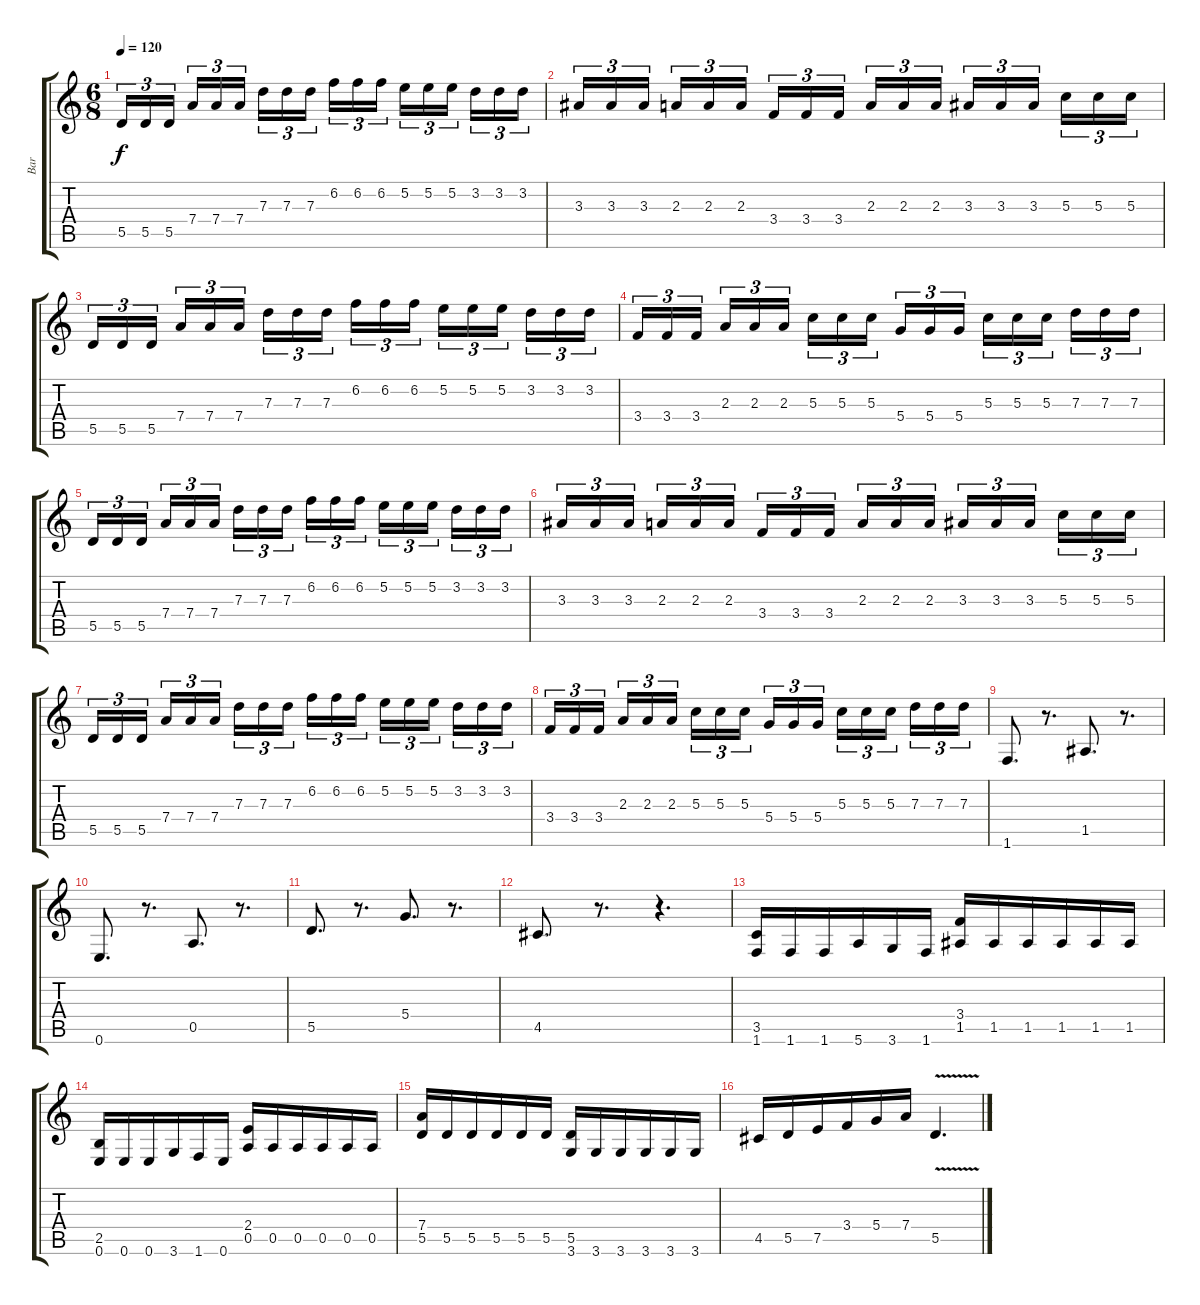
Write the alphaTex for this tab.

\track ("Bar" "Bar") {instrument distortionguitar}
\staff {score tabs}
\tuning (E4 B3 G3 D3 A2 E2) {hide}
\ts (6 8)
\tempo 120
\clef g2
\ks c
5.5.16{tu (3 2) dy f} 5.5.16{tu (3 2)} 5.5.16{tu (3 2) beam splitsecondary} 7.4.16{tu (3 2)} 7.4.16{tu (3 2)} 7.4.16{tu (3 2) beam splitsecondary} 7.3.16{tu (3 2)} 7.3.16{tu (3 2)} 7.3.16{tu (3 2)} 6.2.16{tu (3 2)} 6.2.16{tu (3 2)} 6.2.16{tu (3 2) beam splitsecondary} 5.2.16{tu (3 2)} 5.2.16{tu (3 2)} 5.2.16{tu (3 2) beam splitsecondary} 3.2.16{tu (3 2)} 3.2.16{tu (3 2)} 3.2.16{tu (3 2)} |
3.3.16{tu (3 2)} 3.3.16{tu (3 2)} 3.3.16{tu (3 2) beam splitsecondary} 2.3.16{tu (3 2)} 2.3.16{tu (3 2)} 2.3.16{tu (3 2) beam splitsecondary} 3.4.16{tu (3 2)} 3.4.16{tu (3 2)} 3.4.16{tu (3 2)} 2.3.16{tu (3 2)} 2.3.16{tu (3 2)} 2.3.16{tu (3 2) beam splitsecondary} 3.3.16{tu (3 2)} 3.3.16{tu (3 2)} 3.3.16{tu (3 2) beam splitsecondary} 5.3.16{tu (3 2)} 5.3.16{tu (3 2)} 5.3.16{tu (3 2)} |
5.5.16{tu (3 2)} 5.5.16{tu (3 2)} 5.5.16{tu (3 2) beam splitsecondary} 7.4.16{tu (3 2)} 7.4.16{tu (3 2)} 7.4.16{tu (3 2) beam splitsecondary} 7.3.16{tu (3 2)} 7.3.16{tu (3 2)} 7.3.16{tu (3 2)} 6.2.16{tu (3 2)} 6.2.16{tu (3 2)} 6.2.16{tu (3 2) beam splitsecondary} 5.2.16{tu (3 2)} 5.2.16{tu (3 2)} 5.2.16{tu (3 2) beam splitsecondary} 3.2.16{tu (3 2)} 3.2.16{tu (3 2)} 3.2.16{tu (3 2)} |
3.4.16{tu (3 2)} 3.4.16{tu (3 2)} 3.4.16{tu (3 2) beam splitsecondary} 2.3.16{tu (3 2)} 2.3.16{tu (3 2)} 2.3.16{tu (3 2) beam splitsecondary} 5.3.16{tu (3 2)} 5.3.16{tu (3 2)} 5.3.16{tu (3 2)} 5.4.16{tu (3 2)} 5.4.16{tu (3 2)} 5.4.16{tu (3 2) beam splitsecondary} 5.3.16{tu (3 2)} 5.3.16{tu (3 2)} 5.3.16{tu (3 2) beam splitsecondary} 7.3.16{tu (3 2)} 7.3.16{tu (3 2)} 7.3.16{tu (3 2)} |
5.5.16{tu (3 2)} 5.5.16{tu (3 2)} 5.5.16{tu (3 2) beam splitsecondary} 7.4.16{tu (3 2)} 7.4.16{tu (3 2)} 7.4.16{tu (3 2) beam splitsecondary} 7.3.16{tu (3 2)} 7.3.16{tu (3 2)} 7.3.16{tu (3 2)} 6.2.16{tu (3 2)} 6.2.16{tu (3 2)} 6.2.16{tu (3 2) beam splitsecondary} 5.2.16{tu (3 2)} 5.2.16{tu (3 2)} 5.2.16{tu (3 2) beam splitsecondary} 3.2.16{tu (3 2)} 3.2.16{tu (3 2)} 3.2.16{tu (3 2)} |
3.3.16{tu (3 2)} 3.3.16{tu (3 2)} 3.3.16{tu (3 2) beam splitsecondary} 2.3.16{tu (3 2)} 2.3.16{tu (3 2)} 2.3.16{tu (3 2) beam splitsecondary} 3.4.16{tu (3 2)} 3.4.16{tu (3 2)} 3.4.16{tu (3 2)} 2.3.16{tu (3 2)} 2.3.16{tu (3 2)} 2.3.16{tu (3 2) beam splitsecondary} 3.3.16{tu (3 2)} 3.3.16{tu (3 2)} 3.3.16{tu (3 2) beam splitsecondary} 5.3.16{tu (3 2)} 5.3.16{tu (3 2)} 5.3.16{tu (3 2)} |
5.5.16{tu (3 2)} 5.5.16{tu (3 2)} 5.5.16{tu (3 2) beam splitsecondary} 7.4.16{tu (3 2)} 7.4.16{tu (3 2)} 7.4.16{tu (3 2) beam splitsecondary} 7.3.16{tu (3 2)} 7.3.16{tu (3 2)} 7.3.16{tu (3 2)} 6.2.16{tu (3 2)} 6.2.16{tu (3 2)} 6.2.16{tu (3 2) beam splitsecondary} 5.2.16{tu (3 2)} 5.2.16{tu (3 2)} 5.2.16{tu (3 2) beam splitsecondary} 3.2.16{tu (3 2)} 3.2.16{tu (3 2)} 3.2.16{tu (3 2)} |
3.4.16{tu (3 2)} 3.4.16{tu (3 2)} 3.4.16{tu (3 2) beam splitsecondary} 2.3.16{tu (3 2)} 2.3.16{tu (3 2)} 2.3.16{tu (3 2) beam splitsecondary} 5.3.16{tu (3 2)} 5.3.16{tu (3 2)} 5.3.16{tu (3 2)} 5.4.16{tu (3 2)} 5.4.16{tu (3 2)} 5.4.16{tu (3 2) beam splitsecondary} 5.3.16{tu (3 2)} 5.3.16{tu (3 2)} 5.3.16{tu (3 2) beam splitsecondary} 7.3.16{tu (3 2)} 7.3.16{tu (3 2)} 7.3.16{tu (3 2)} |
1.6.8{d} r.8{d} 1.5.8{d} r.8{d} |
0.6.8{d} r.8{d} 0.5.8{d} r.8{d} |
5.5.8{d} r.8{d} 5.4.8{d} r.8{d} |
4.5.8{d} r.8{d} r.4{d} |
(3.5 1.6).16 1.6.16 1.6.16 5.6.16 3.6.16 1.6.16 (3.4 1.5).16 1.5.16 1.5.16 1.5.16 1.5.16 1.5.16 |
(2.5 0.6).16 0.6.16 0.6.16 3.6.16 1.6.16 0.6.16 (2.4 0.5).16 0.5.16 0.5.16 0.5.16 0.5.16 0.5.16 |
(7.4 5.5).16 5.5.16 5.5.16 5.5.16 5.5.16 5.5.16 (5.5 3.6).16 3.6.16 3.6.16 3.6.16 3.6.16 3.6.16 |
4.5.16 5.5.16 7.5.16 3.4.16 5.4.16 7.4.16 5.5{v}.4{d}
